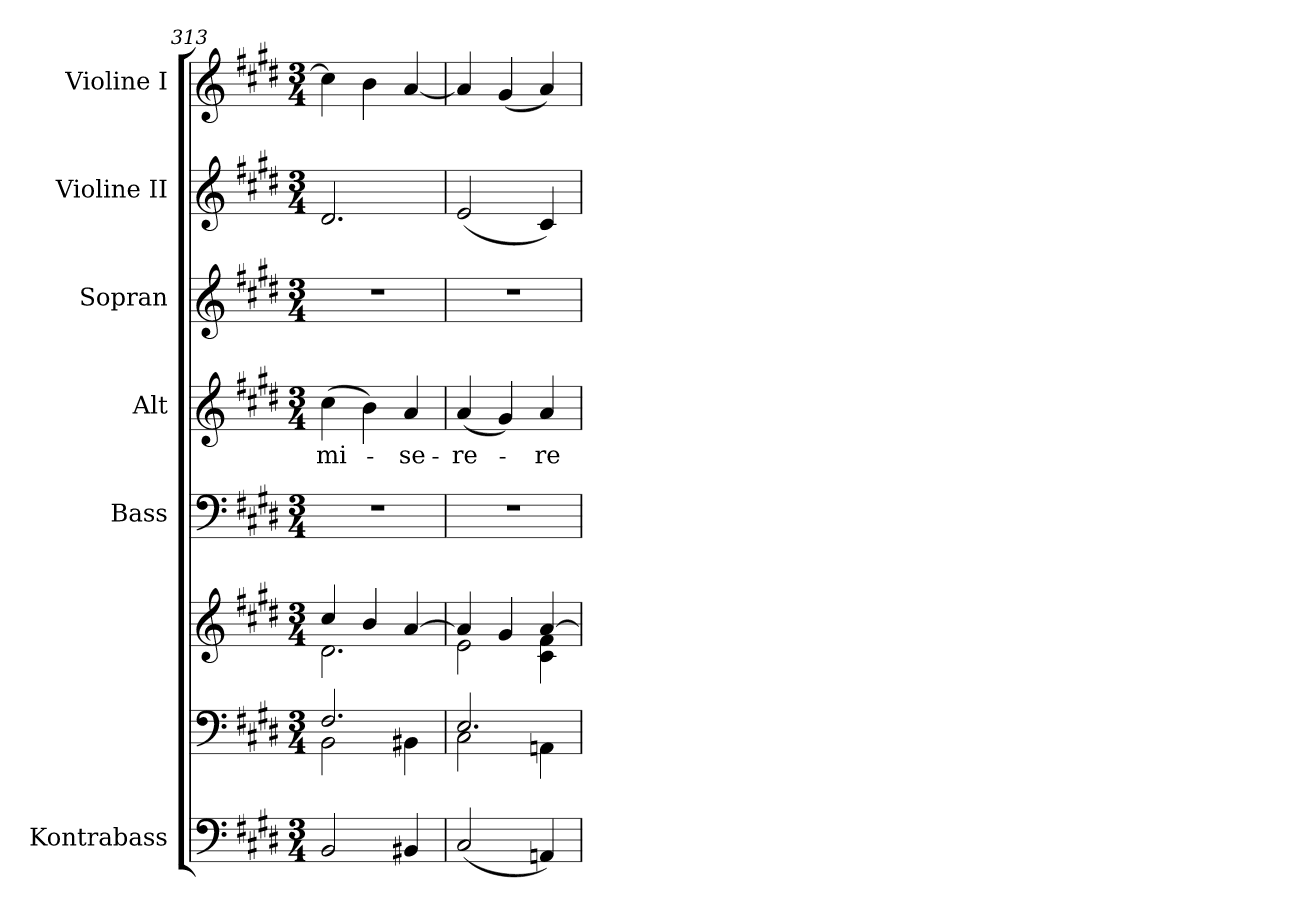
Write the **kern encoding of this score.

**kern	**kern	**kern	**kern	**kern	**text	**kern	**kern	**kern
*part7	*part6	*part6	*part5	*part4	*part4	*part3	*part2	*part1
*staff8	*staff7	*staff6	*staff5	*staff4	*staff4	*staff3	*staff2	*staff1
*I"Kontrabass	*	*	*I"Bass	*I"Alt	*	*I"Sopran	*I"Violine II	*I"Violine I
*I'Kb.	*	*	*I'B.	*I'A.	*	*I'S.	*I'Vl. II	*I'Vl. I
*clefF4	*clefF4	*clefG2	*clefF4	*clefG2	*	*clefG2	*clefG2	*clefG2
*ITrd7c12	*	*	*	*	*	*	*	*
*k[f#c#g#d#]	*k[f#c#g#d#]	*k[f#c#g#d#]	*k[f#c#g#d#]	*k[f#c#g#d#]	*	*k[f#c#g#d#]	*k[f#c#g#d#]	*k[f#c#g#d#]
*E:	*E:	*E:	*E:	*E:	*	*E:	*E:	*E:
*M3/4	*M3/4	*M3/4	*M3/4	*M3/4	*	*M3/4	*M3/4	*M3/4
=313	=313	=313	=313	=313	=313	=313	=313	=313
*	*^	*^	*	*	*	*	*	*
!	!	!	!	!	!	!	!LO:LY:b	!	!	!
2BBB/	2.F#/	2BB\	4cc#/	2.d#\	2.r	(>4cc#\	mi-	2.r	2.d#/	4cc#\]
.	.	.	4b/	.	.	4b\)	.	.	.	4b\
!	!	!	!	!	!	!	!LO:LY:b	!	!	!
4BBB#X/	.	4BB#X\	[>4a/	.	.	4a/	-se-	.	.	[4a/
!!LO:PB:g=z
=314	=314	=314	=314	=314	=314	=314	=314	=314	=314	=314
!	!	!	!	!	!	!	!LO:LY:b	!	!	!
(<2CC#/	2.E/	2C#\	4a/]	2e\	2.r	(<4a/	-re-	2.r	(<2e/	4a/]
.	.	.	4g#/	.	.	4g#/)	.	.	.	(<4g#/
!	!	!	!	!	!	!	!LO:LY:b	!	!	!
4AAAn/)	.	4AAn\	[>4a/	4c#\ 4f#\	.	4a/	-re	.	4c#/)	4a/)
*	*v	*v	*	*	*	*	*	*	*	*
*	*	*v	*v	*	*	*	*	*	*
=	=	=	=	=	=	=	=	=
*-	*-	*-	*-	*-	*-	*-	*-	*-
